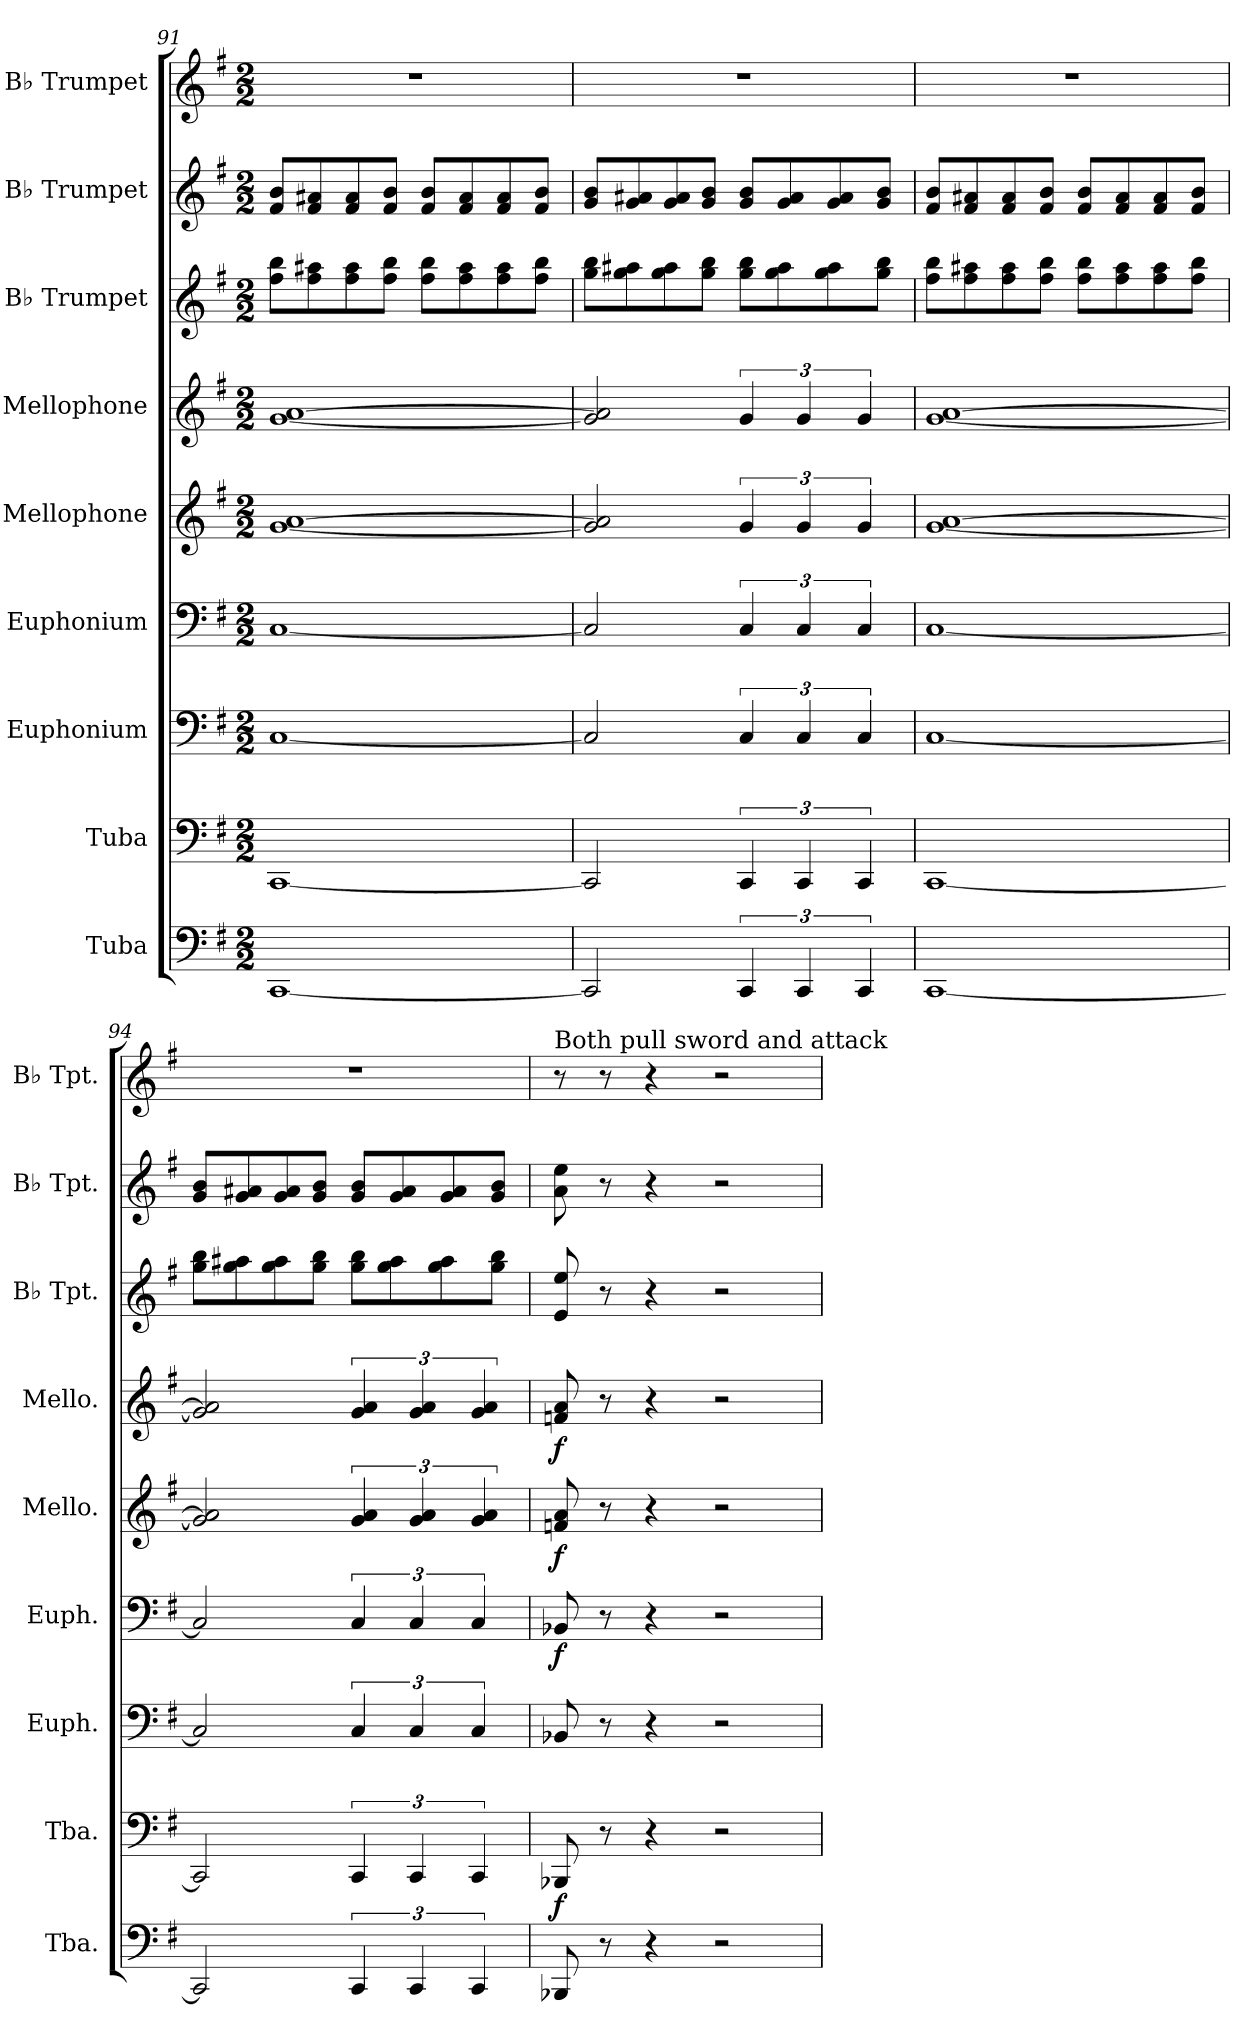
**kern	**kern	**dynam	**kern	**kern	**dynam	**kern	**dynam	**kern	**dynam	**kern	**kern	**kern
*part9	*part8	*part8	*part7	*part6	*part6	*part5	*part5	*part4	*part4	*part3	*part2	*part1
*staff9	*staff8	*staff8	*staff7	*staff6	*staff6	*staff5	*staff5	*staff4	*staff4	*staff3	*staff2	*staff1
*I"Tuba	*I"Tuba	*	*I"Euphonium	*I"Euphonium	*	*I"Mellophone	*	*I"Mellophone	*	*I"B♭ Trumpet	*I"B♭ Trumpet	*I"B♭ Trumpet
*I'Tba.	*I'Tba.	*	*I'Euph.	*I'Euph.	*	*I'Mello.	*	*I'Mello.	*	*I'B♭ Tpt.	*I'B♭ Tpt.	*I'B♭ Tpt.
!!LO:PB:g=z
*clefF4	*clefF4	*	*clefF4	*clefF4	*	*clefG2	*	*clefG2	*	*clefG2	*clefG2	*clefG2
*	*	*	*	*	*	*ITrd4c7	*	*ITrd4c7	*	*ITrd1c2	*ITrd1c2	*ITrd1c2
*k[f#]	*k[f#]	*	*k[f#]	*k[f#]	*	*k[]	*	*k[]	*	*k[b-]	*k[b-]	*k[b-]
*M2/2	*M2/2	*	*M2/2	*M2/2	*	*M2/2	*	*M2/2	*	*M2/2	*M2/2	*M2/2
=91	=91	=91	=91	=91	=91	=91	=91	=91	=91	=91	=91	=91
[1CC	[1CC	.	[1C	[1C	.	[1c [1d	.	[1c [1d	.	8ee\ 8aa\L	8e/ 8a/L	1r
.	.	.	.	.	.	.	.	.	.	8ee\ 8gg#X\	8e/ 8g#X/	.
.	.	.	.	.	.	.	.	.	.	8ee\ 8gg#\	8e/ 8g#/	.
.	.	.	.	.	.	.	.	.	.	8ee\ 8aa\J	8e/ 8a/J	.
.	.	.	.	.	.	.	.	.	.	8ee\ 8aa\L	8e/ 8a/L	.
.	.	.	.	.	.	.	.	.	.	8ee\ 8gg#\	8e/ 8g#/	.
.	.	.	.	.	.	.	.	.	.	8ee\ 8gg#\	8e/ 8g#/	.
.	.	.	.	.	.	.	.	.	.	8ee\ 8aa\J	8e/ 8a/J	.
=92	=92	=92	=92	=92	=92	=92	=92	=92	=92	=92	=92	=92
2CC/]	2CC/]	.	2C/]	2C/]	.	2c/] 2d/]	.	2c/] 2d/]	.	8ff\ 8aa\L	8f/ 8a/L	1r
.	.	.	.	.	.	.	.	.	.	8ff\ 8gg#X\	8f/ 8g#X/	.
.	.	.	.	.	.	.	.	.	.	8ff\ 8gg#\	8f/ 8g#/	.
.	.	.	.	.	.	.	.	.	.	8ff\ 8aa\J	8f/ 8a/J	.
6CC/	6CC/	.	6C/	6C/	.	6c/	.	6c/	.	8ff\ 8aa\L	8f/ 8a/L	.
.	.	.	.	.	.	.	.	.	.	8ff\ 8gg#\	8f/ 8g#/	.
6CC/	6CC/	.	6C/	6C/	.	6c/	.	6c/	.	.	.	.
.	.	.	.	.	.	.	.	.	.	8ff\ 8gg#\	8f/ 8g#/	.
6CC/	6CC/	.	6C/	6C/	.	6c/	.	6c/	.	.	.	.
.	.	.	.	.	.	.	.	.	.	8ff\ 8aa\J	8f/ 8a/J	.
=93	=93	=93	=93	=93	=93	=93	=93	=93	=93	=93	=93	=93
[1CC	[1CC	.	[1C	[1C	.	[1c [1d	.	[1c [1d	.	8ee\ 8aa\L	8e/ 8a/L	1r
.	.	.	.	.	.	.	.	.	.	8ee\ 8gg#X\	8e/ 8g#X/	.
.	.	.	.	.	.	.	.	.	.	8ee\ 8gg#\	8e/ 8g#/	.
.	.	.	.	.	.	.	.	.	.	8ee\ 8aa\J	8e/ 8a/J	.
.	.	.	.	.	.	.	.	.	.	8ee\ 8aa\L	8e/ 8a/L	.
.	.	.	.	.	.	.	.	.	.	8ee\ 8gg#\	8e/ 8g#/	.
.	.	.	.	.	.	.	.	.	.	8ee\ 8gg#\	8e/ 8g#/	.
.	.	.	.	.	.	.	.	.	.	8ee\ 8aa\J	8e/ 8a/J	.
!!LO:PB:g=z
=94	=94	=94	=94	=94	=94	=94	=94	=94	=94	=94	=94	=94
2CC/]	2CC/]	.	2C/]	2C/]	.	2c/] 2d/]	.	2c/] 2d/]	.	8ff\ 8aa\L	8f/ 8a/L	1r
.	.	.	.	.	.	.	.	.	.	8ff\ 8gg#X\	8f/ 8g#X/	.
.	.	.	.	.	.	.	.	.	.	8ff\ 8gg#\	8f/ 8g#/	.
.	.	.	.	.	.	.	.	.	.	8ff\ 8aa\J	8f/ 8a/J	.
6CC/	6CC/	.	6C/	6C/	.	6c/ 6d/	.	6c/ 6d/	.	8ff\ 8aa\L	8f/ 8a/L	.
.	.	.	.	.	.	.	.	.	.	8ff\ 8gg#\	8f/ 8g#/	.
6CC/	6CC/	.	6C/	6C/	.	6c/ 6d/	.	6c/ 6d/	.	.	.	.
.	.	.	.	.	.	.	.	.	.	8ff\ 8gg#\	8f/ 8g#/	.
6CC/	6CC/	.	6C/	6C/	.	6c/ 6d/	.	6c/ 6d/	.	.	.	.
.	.	.	.	.	.	.	.	.	.	8ff\ 8aa\J	8f/ 8a/J	.
=95	=95	=95	=95	=95	=95	=95	=95	=95	=95	=95	=95	=95
!	!	!	!	!	!	!	!	!	!	!	!	!LO:TX:a:t=Both pull sword and attack
!	!	!LO:DY:b	!	!	!LO:DY:b	!	!LO:DY:b	!	!LO:DY:b	!	!	!
8BBB-X/	8BBB-X/	f	8BB-X/	8BB-X/	f	8B-X/ 8d/	f	8B-X/ 8d/	f	8d/ 8dd/	8g\ 8dd\	8r
8r	8r	.	8r	8r	.	8r	.	8r	.	8r	8r	8r
4r	4r	.	4r	4r	.	4r	.	4r	.	4r	4r	4r
2r	2r	.	2r	2r	.	2r	.	2r	.	2r	2r	2r
=	=	=	=	=	=	=	=	=	=	=	=	=
*-	*-	*-	*-	*-	*-	*-	*-	*-	*-	*-	*-	*-
